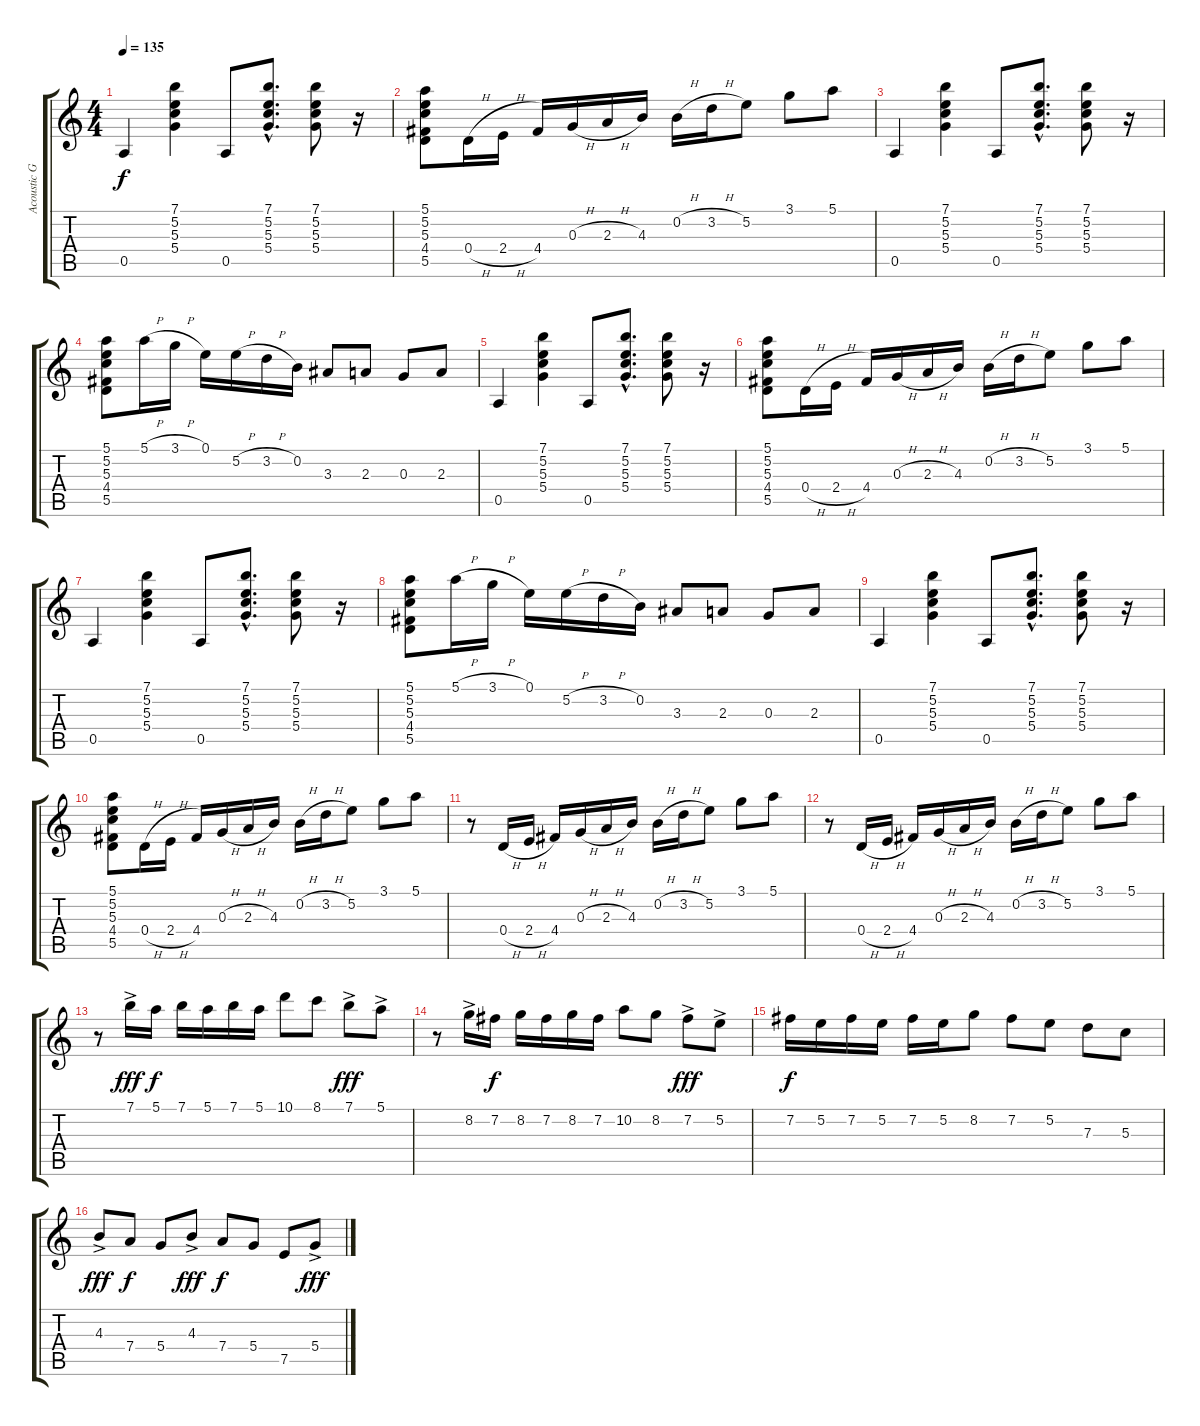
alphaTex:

\track ("Acoustic Guitar" "Acoustic G") {instrument acousticguitarsteel}
\staff {score tabs}
\tuning (E4 B3 G3 D3 A2 E2) {hide}
\ts (4 4)
\tempo 135
\clef g2
\ks c
0.5.4{dy f} (7.1 5.2 5.3 5.4).4 0.5.8 (7.1{hac} 5.2{hac} 5.3{hac} 5.4{hac}).8{d} (7.1 5.2 5.3 5.4).8 r.16 |
(5.1 5.2 5.3 4.4 5.5).8 0.4{h}.16 2.4{h}.16 4.4.16 0.3{h}.16 2.3{h}.16 4.3.16 0.2{h}.16 3.2{h}.16 5.2.8 3.1.8 5.1.8 |
0.5.4 (7.1 5.2 5.3 5.4).4 0.5.8 (7.1{hac} 5.2{hac} 5.3{hac} 5.4{hac}).8{d} (7.1 5.2 5.3 5.4).8 r.16 |
(5.1 5.2 5.3 4.4 5.5).8 5.1{h}.16 3.1{h}.16 0.1.16 5.2{h}.16 3.2{h}.16 0.2.16 3.3.8 2.3.8 0.3.8 2.3.8 |
0.5.4 (7.1 5.2 5.3 5.4).4 0.5.8 (7.1{hac} 5.2{hac} 5.3{hac} 5.4{hac}).8{d} (7.1 5.2 5.3 5.4).8 r.16 |
(5.1 5.2 5.3 4.4 5.5).8 0.4{h}.16 2.4{h}.16 4.4.16 0.3{h}.16 2.3{h}.16 4.3.16 0.2{h}.16 3.2{h}.16 5.2.8 3.1.8 5.1.8 |
0.5.4 (7.1 5.2 5.3 5.4).4 0.5.8 (7.1{hac} 5.2{hac} 5.3{hac} 5.4{hac}).8{d} (7.1 5.2 5.3 5.4).8 r.16 |
(5.1 5.2 5.3 4.4 5.5).8 5.1{h}.16 3.1{h}.16 0.1.16 5.2{h}.16 3.2{h}.16 0.2.16 3.3.8 2.3.8 0.3.8 2.3.8 |
0.5.4 (7.1 5.2 5.3 5.4).4 0.5.8 (7.1{hac} 5.2{hac} 5.3{hac} 5.4{hac}).8{d} (7.1 5.2 5.3 5.4).8 r.16 |
(5.1 5.2 5.3 4.4 5.5).8 0.4{h}.16 2.4{h}.16 4.4.16 0.3{h}.16 2.3{h}.16 4.3.16 0.2{h}.16 3.2{h}.16 5.2.8 3.1.8 5.1.8 |
r.8 0.4{h}.16 2.4{h}.16 4.4.16 0.3{h}.16 2.3{h}.16 4.3.16 0.2{h}.16 3.2{h}.16 5.2.8 3.1.8 5.1.8 |
r.8 0.4{h}.16 2.4{h}.16 4.4.16 0.3{h}.16 2.3{h}.16 4.3.16 0.2{h}.16 3.2{h}.16 5.2.8 3.1.8 5.1.8 |
r.8 7.1{ac}.16{dy fff} 5.1.16{dy f} 7.1.16 5.1.16 7.1.16 5.1.16 10.1.8 8.1.8 7.1{ac}.8{dy fff} 5.1{ac}.8 |
r.8 8.2{ac}.16 7.2.16{dy f} 8.2.16 7.2.16 8.2.16 7.2.16 10.2.8 8.2.8 7.2{ac}.8{dy fff} 5.2{ac}.8 |
7.2.16{dy f} 5.2.16 7.2.16 5.2.16 7.2.16 5.2.16 8.2.8 7.2.8 5.2.8 7.3.8 5.3.8 |
4.3{ac}.8{dy fff} 7.4.8{dy f} 5.4.8 4.3{ac}.8{dy fff} 7.4.8{dy f} 5.4.8 7.5.8 5.4{ac}.8{dy fff}
